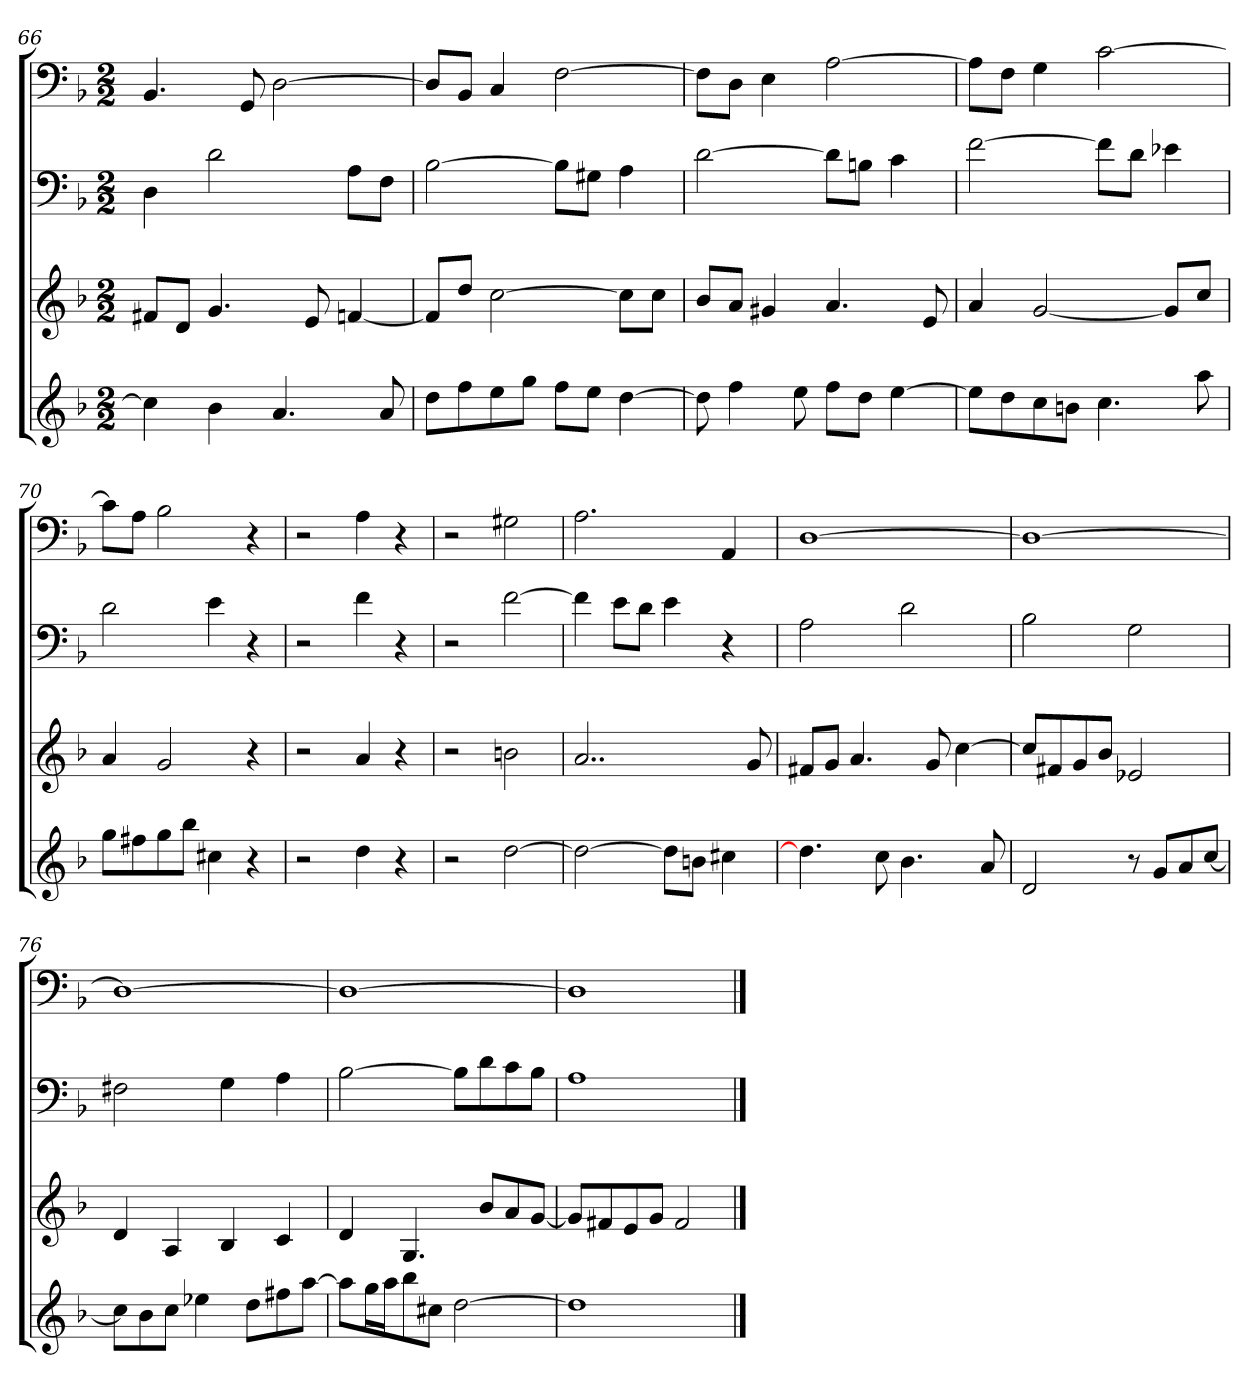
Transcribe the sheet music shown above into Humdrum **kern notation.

**kern	**kern	**kern	**kern
*part4	*part3	*part2	*part1
*staff4	*staff3	*staff2	*staff1
*k[b-]	*k[b-]	*k[b-]	*k[b-]
*d:	*d:	*d:	*d:
*M2/2	*M2/2	*M2/2	*M2/2
=66	=66	=66	=66
4cc]	8f#XL	4D	4.BB-
.	8dJ	.	.
4b-	4.g	2d	.
.	.	.	8GG
4.a	.	.	[2D
.	8e	.	.
.	[4fn	8AL	.
8a	.	8FJ	.
=67	=67	=67	=67
8ddL	8fL]	[2B-	8DL]
8ff	8ddJ	.	8BB-J
8ee	[2cc	.	4C
8ggJ	.	.	.
8ffL	.	8B-L]	[2F
8eeJ	.	8G#XJ	.
[4dd	8ccL]	4A	.
.	8ccJ	.	.
=68	=68	=68	=68
8dd]	8b-L	[2d	8FL]
4ff	8aJ	.	8DJ
.	4g#X	.	4E
8ee	.	.	.
8ffL	4.a	8dL]	[2A
8ddJ	.	8BnJ	.
[4ee	.	4c	.
.	8e	.	.
=69	=69	=69	=69
8eeL]	4a	[2f	8AL]
8dd	.	.	8FJ
8cc	[2g	.	4G
8bnJ	.	.	.
4.cc	.	8fL]	[2c
.	.	8dJ	.
.	8gL]	4e-X	.
8aa	8ccJ	.	.
=70	=70	=70	=70
8ggL	4a	2d	8cL]
8ff#X	.	.	8AJ
8gg	2g	.	2B-
8bb-J	.	.	.
4cc#X	.	4e	.
4r	4r	4r	4r
=71	=71	=71	=71
2r	2r	2r	2r
4dd	4a	4f	4A
4r	4r	4r	4r
=72	=72	=72	=72
2r	2r	2r	2r
[2dd	2bn	[2f	2G#X
=73	=73	=73	=73
2dd_	2..a	4f]	2.A
.	.	8eL	.
.	.	8dJ	.
8ddL]	.	4e	.
8bnJ	.	.	.
4cc#X	.	4r	4AA
.	8g	.	.
=74	=74	=74	=74
4.dd]	8f#XL	2A	[1D
.	8gJ	.	.
.	4.a	.	.
8cc	.	.	.
4.b-	.	2d	.
.	8g	.	.
.	[4cc	.	.
8a	.	.	.
=75	=75	=75	=75
2d	8ccL]	2B-	1D_
.	8f#X	.	.
.	8g	.	.
.	8b-J	.	.
8r	2e-X	2G	.
8gL	.	.	.
8a	.	.	.
[8ccJ	.	.	.
=76	=76	=76	=76
8ccL]	4d	2F#X	1D_
8b-	.	.	.
8ccJ	4A	.	.
4ee-X	.	.	.
.	4B-	4G	.
8ddL	.	.	.
8ff#X	4c	4A	.
[8aaJ	.	.	.
=77	=77	=77	=77
8aaL]	4d	[2B-	1D_
16ggL	.	.	.
16aaJ	.	.	.
8bb-	4.G	.	.
8cc#XJ	.	.	.
[2dd	.	8B-L]	.
.	8b-L	8d	.
.	8a	8c	.
.	[8gJ	8B-J	.
=78	=78	=78	=78
1dd]	8gL]	1A	1D]
.	8f#X	.	.
.	8e	.	.
.	8gJ	.	.
.	2f#	.	.
==	==	==	==
*-	*-	*-	*-
